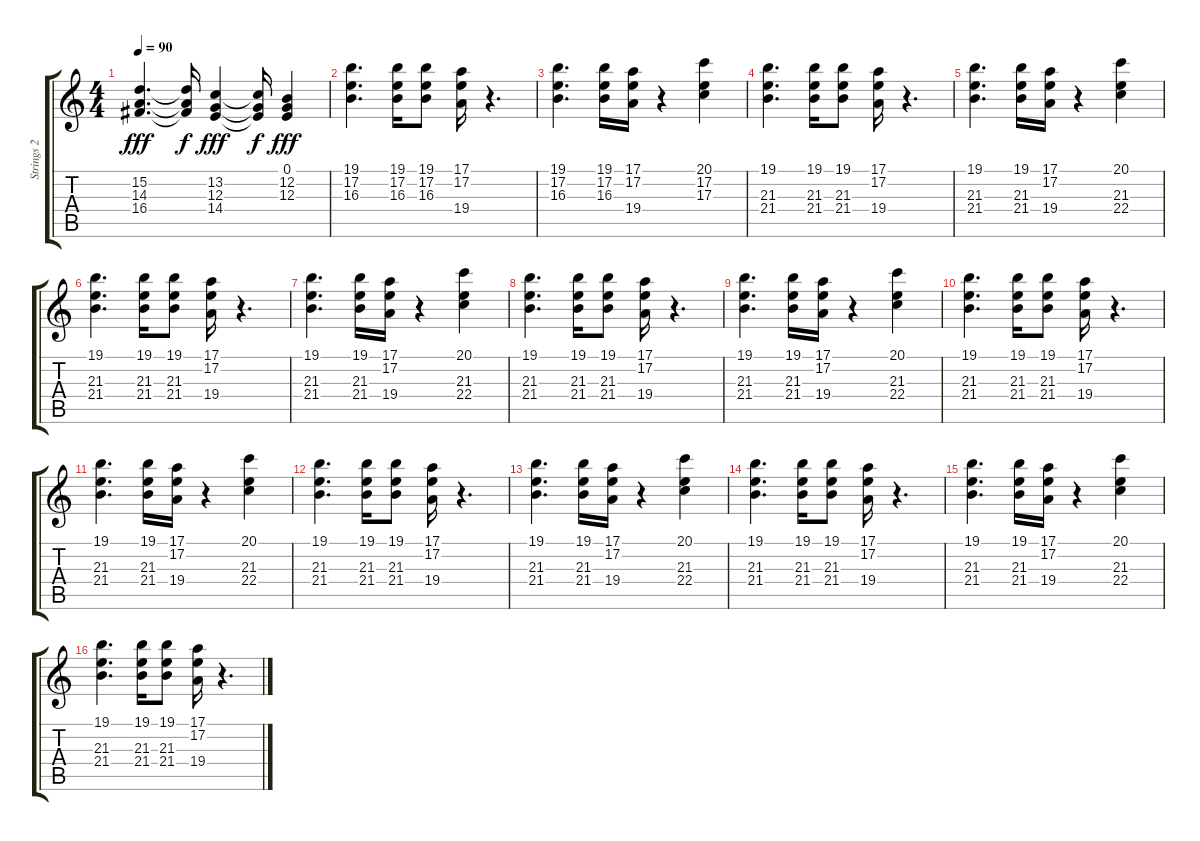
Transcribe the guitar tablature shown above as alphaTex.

\track ("Strings 2" "Strings 2") {instrument stringensemble1}
\staff {score tabs}
\tuning (E4 B3 G3 D3 A2 E2) {hide}
\ts (4 4)
\tempo 90
\clef g2
\ks c
(15.2 14.3 16.4).4{d dy fff} (15.2{t} 14.3{t} 16.4{t}).16{dy f} (13.2 12.3 14.4).4{dy fff} (13.2{t} 12.3{t} 14.4{t}).16{dy f} (0.1 12.2 12.3).4{dy fff} |
(19.1 17.2 16.3).4{d} (19.1 17.2 16.3).16 (19.1 17.2 16.3).8 (17.1 17.2 19.4).16 r.4{d} |
(19.1 17.2 16.3).4{d} (19.1 17.2 16.3).16 (17.1 17.2 19.4).16 r.4 (20.1 17.2 17.3).4 |
(19.1 21.3 21.4).4{d} (19.1 21.3 21.4).16 (19.1 21.3 21.4).8 (17.1 17.2 19.4).16 r.4{d} |
(19.1 21.3 21.4).4{d} (19.1 21.3 21.4).16 (17.1 17.2 19.4).16 r.4 (20.1 21.3 22.4).4 |
(19.1 21.3 21.4).4{d} (19.1 21.3 21.4).16 (19.1 21.3 21.4).8 (17.1 17.2 19.4).16 r.4{d} |
(19.1 21.3 21.4).4{d} (19.1 21.3 21.4).16 (17.1 17.2 19.4).16 r.4 (20.1 21.3 22.4).4 |
(19.1 21.3 21.4).4{d} (19.1 21.3 21.4).16 (19.1 21.3 21.4).8 (17.1 17.2 19.4).16 r.4{d} |
(19.1 21.3 21.4).4{d} (19.1 21.3 21.4).16 (17.1 17.2 19.4).16 r.4 (20.1 21.3 22.4).4 |
(19.1 21.3 21.4).4{d} (19.1 21.3 21.4).16 (19.1 21.3 21.4).8 (17.1 17.2 19.4).16 r.4{d} |
(19.1 21.3 21.4).4{d} (19.1 21.3 21.4).16 (17.1 17.2 19.4).16 r.4 (20.1 21.3 22.4).4 |
(19.1 21.3 21.4).4{d} (19.1 21.3 21.4).16 (19.1 21.3 21.4).8 (17.1 17.2 19.4).16 r.4{d} |
(19.1 21.3 21.4).4{d} (19.1 21.3 21.4).16 (17.1 17.2 19.4).16 r.4 (20.1 21.3 22.4).4 |
(19.1 21.3 21.4).4{d} (19.1 21.3 21.4).16 (19.1 21.3 21.4).8 (17.1 17.2 19.4).16 r.4{d} |
(19.1 21.3 21.4).4{d} (19.1 21.3 21.4).16 (17.1 17.2 19.4).16 r.4 (20.1 21.3 22.4).4 |
(19.1 21.3 21.4).4{d} (19.1 21.3 21.4).16 (19.1 21.3 21.4).8 (17.1 17.2 19.4).16 r.4{d}
